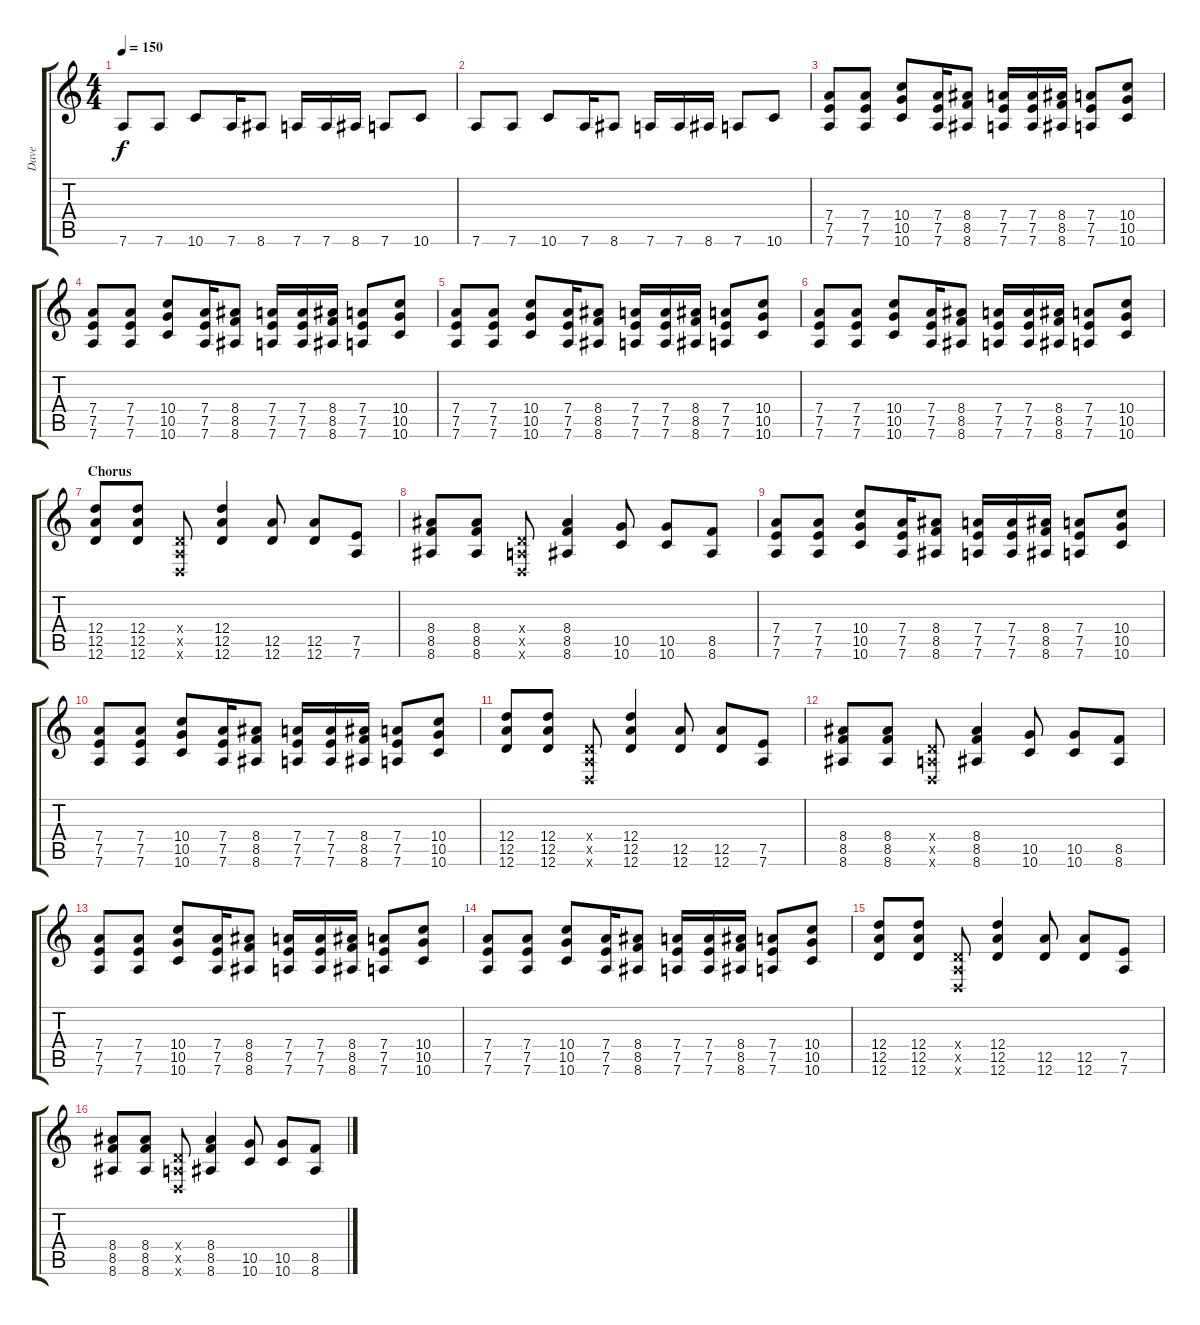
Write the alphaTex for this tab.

\track ("Dave" "Dave") {instrument distortionguitar}
\staff {score tabs}
\tuning (E4 B3 G3 D3 A2 D2) {hide}
\ts (4 4)
\tempo 150
\clef g2
\ks c
7.6.8{dy f} 7.6.8 10.6.8 7.6.16 8.6.8 7.6.16 7.6.16 8.6.16 7.6.8 10.6.8 |
7.6.8 7.6.8 10.6.8 7.6.16 8.6.8 7.6.16 7.6.16 8.6.16 7.6.8 10.6.8 |
(7.4 7.5 7.6).8 (7.4 7.5 7.6).8 (10.4 10.5 10.6).8 (7.4 7.5 7.6).16 (8.4 8.5 8.6).8 (7.4 7.5 7.6).16 (7.4 7.5 7.6).16 (8.4 8.5 8.6).16 (7.4 7.5 7.6).8 (10.4 10.5 10.6).8 |
(7.4 7.5 7.6).8 (7.4 7.5 7.6).8 (10.4 10.5 10.6).8 (7.4 7.5 7.6).16 (8.4 8.5 8.6).8 (7.4 7.5 7.6).16 (7.4 7.5 7.6).16 (8.4 8.5 8.6).16 (7.4 7.5 7.6).8 (10.4 10.5 10.6).8 |
(7.4 7.5 7.6).8 (7.4 7.5 7.6).8 (10.4 10.5 10.6).8 (7.4 7.5 7.6).16 (8.4 8.5 8.6).8 (7.4 7.5 7.6).16 (7.4 7.5 7.6).16 (8.4 8.5 8.6).16 (7.4 7.5 7.6).8 (10.4 10.5 10.6).8 |
(7.4 7.5 7.6).8 (7.4 7.5 7.6).8 (10.4 10.5 10.6).8 (7.4 7.5 7.6).16 (8.4 8.5 8.6).8 (7.4 7.5 7.6).16 (7.4 7.5 7.6).16 (8.4 8.5 8.6).16 (7.4 7.5 7.6).8 (10.4 10.5 10.6).8 |
\section ("" "Chorus")
(12.4 12.5 12.6).8 (12.4 12.5 12.6).8 (0.4{x} 0.5{x} 0.6{x}).8 (12.4 12.5 12.6).4 (12.5 12.6).8 (12.5 12.6).8 (7.5 7.6).8 |
(8.4 8.5 8.6).8 (8.4 8.5 8.6).8 (0.4{x} 0.5{x} 0.6{x}).8 (8.4 8.5 8.6).4 (10.5 10.6).8 (10.5 10.6).8 (8.5 8.6).8 |
(7.4 7.5 7.6).8 (7.4 7.5 7.6).8 (10.4 10.5 10.6).8 (7.4 7.5 7.6).16 (8.4 8.5 8.6).8 (7.4 7.5 7.6).16 (7.4 7.5 7.6).16 (8.4 8.5 8.6).16 (7.4 7.5 7.6).8 (10.4 10.5 10.6).8 |
(7.4 7.5 7.6).8 (7.4 7.5 7.6).8 (10.4 10.5 10.6).8 (7.4 7.5 7.6).16 (8.4 8.5 8.6).8 (7.4 7.5 7.6).16 (7.4 7.5 7.6).16 (8.4 8.5 8.6).16 (7.4 7.5 7.6).8 (10.4 10.5 10.6).8 |
(12.4 12.5 12.6).8 (12.4 12.5 12.6).8 (0.4{x} 0.5{x} 0.6{x}).8 (12.4 12.5 12.6).4 (12.5 12.6).8 (12.5 12.6).8 (7.5 7.6).8 |
(8.4 8.5 8.6).8 (8.4 8.5 8.6).8 (0.4{x} 0.5{x} 0.6{x}).8 (8.4 8.5 8.6).4 (10.5 10.6).8 (10.5 10.6).8 (8.5 8.6).8 |
(7.4 7.5 7.6).8 (7.4 7.5 7.6).8 (10.4 10.5 10.6).8 (7.4 7.5 7.6).16 (8.4 8.5 8.6).8 (7.4 7.5 7.6).16 (7.4 7.5 7.6).16 (8.4 8.5 8.6).16 (7.4 7.5 7.6).8 (10.4 10.5 10.6).8 |
(7.4 7.5 7.6).8 (7.4 7.5 7.6).8 (10.4 10.5 10.6).8 (7.4 7.5 7.6).16 (8.4 8.5 8.6).8 (7.4 7.5 7.6).16 (7.4 7.5 7.6).16 (8.4 8.5 8.6).16 (7.4 7.5 7.6).8 (10.4 10.5 10.6).8 |
(12.4 12.5 12.6).8 (12.4 12.5 12.6).8 (0.4{x} 0.5{x} 0.6{x}).8 (12.4 12.5 12.6).4 (12.5 12.6).8 (12.5 12.6).8 (7.5 7.6).8 |
(8.4 8.5 8.6).8 (8.4 8.5 8.6).8 (0.4{x} 0.5{x} 0.6{x}).8 (8.4 8.5 8.6).4 (10.5 10.6).8 (10.5 10.6).8 (8.5 8.6).8
